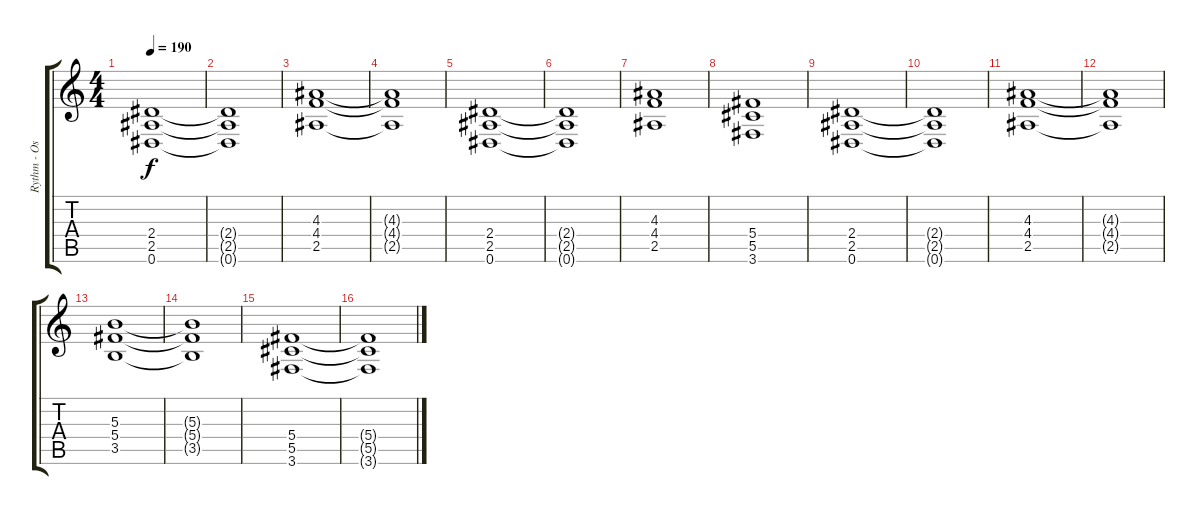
\track ("Rythm - Oscar Dronjak" "Rythm - Os") {instrument distortionguitar}
\staff {score tabs}
\tuning (Eb4 Bb3 Gb3 Db3 Ab2 Eb2) {hide}
\ts (4 4)
\tempo 190
\clef g2
\ks c
(2.4 2.5 0.6).1{dy f} |
(2.4{t} 2.5{t} 0.6{t}).1 |
(4.3 4.4 2.5).1 |
(4.3{t} 4.4{t} 2.5{t}).1 |
(2.4 2.5 0.6).1 |
(2.4{t} 2.5{t} 0.6{t}).1 |
(4.3 4.4 2.5).1 |
(5.4 5.5 3.6).1 |
(2.4 2.5 0.6).1 |
(2.4{t} 2.5{t} 0.6{t}).1 |
(4.3 4.4 2.5).1 |
(4.3{t} 4.4{t} 2.5{t}).1 |
(5.3 5.4 3.5).1 |
(5.3{t} 5.4{t} 3.5{t}).1 |
(5.4 5.5 3.6).1 |
(5.4{t} 5.5{t} 3.6{t}).1
